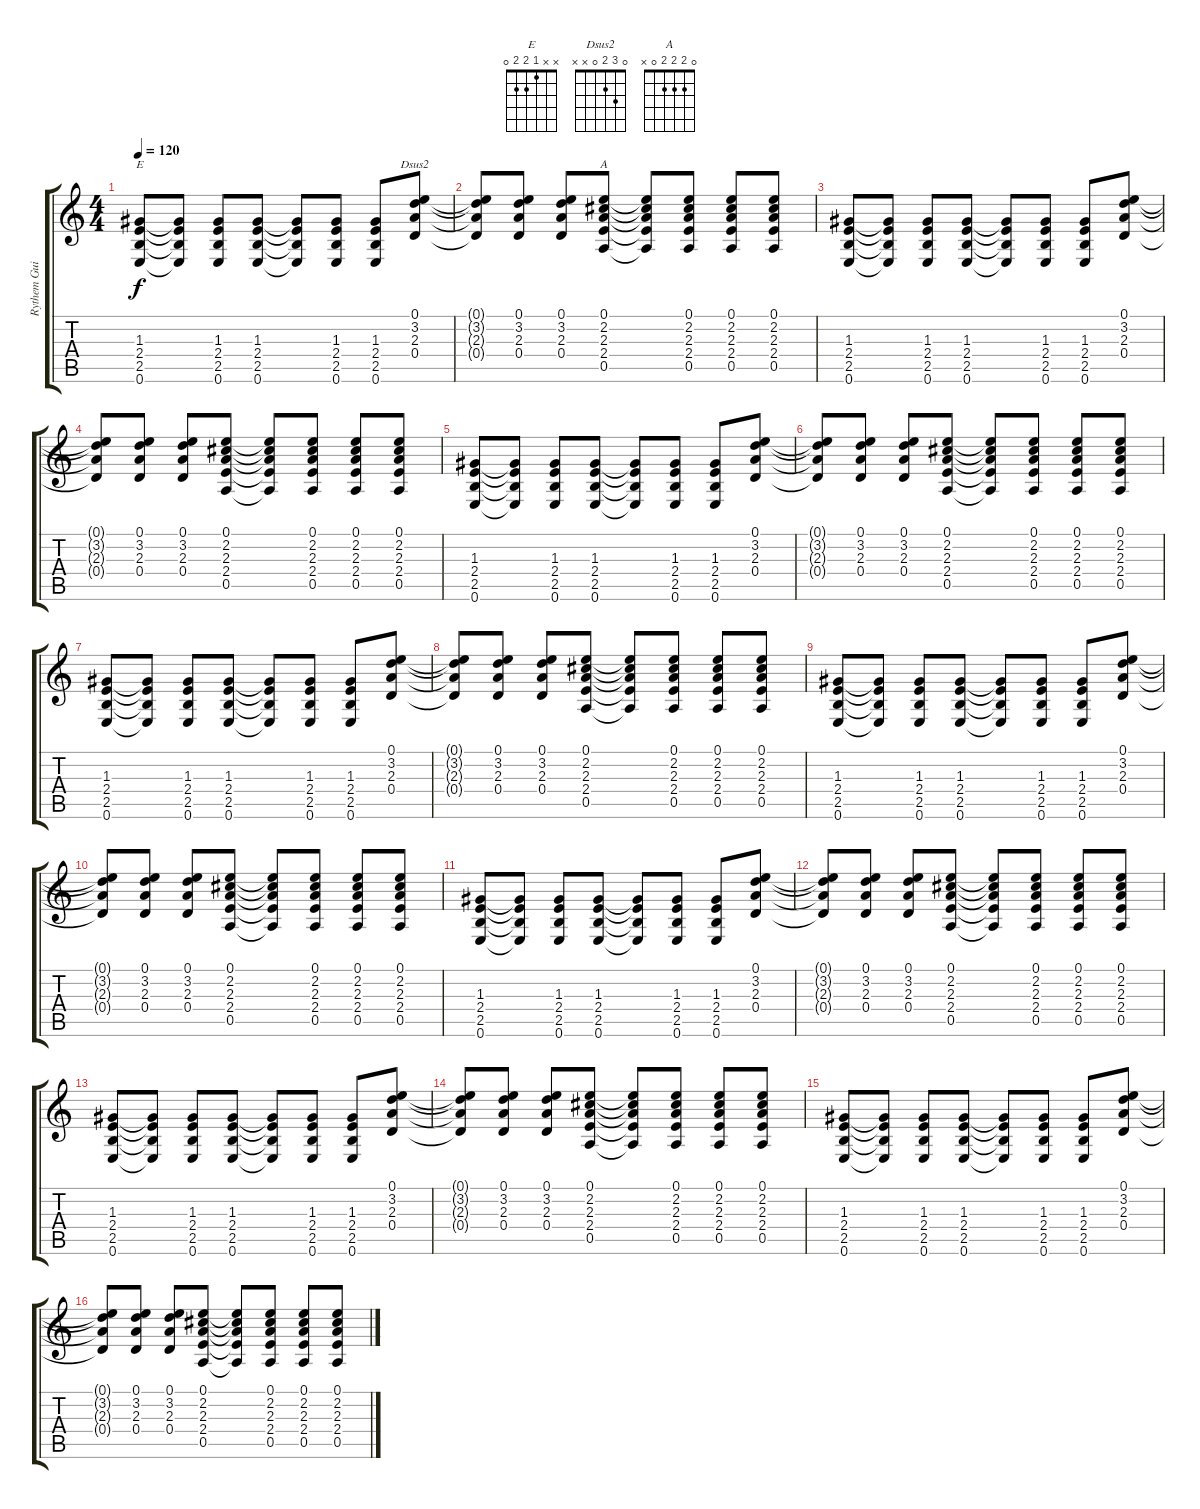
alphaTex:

\track ("Rythem Guitar" "Rythem Gui") {instrument distortionguitar}
\staff {score tabs}
\tuning (E4 B3 G3 D3 A2 E2) {hide}
\chord ("E" x x 1 2 2 0)
\chord ("Dsus2" 0 3 2 0 x x)
\chord ("A" 0 2 2 2 0 x)
\ts (4 4)
\tempo 120
\clef g2
\ks c
(1.3 2.4 2.5 0.6).8{ch "E" dy f} (1.3{t} 2.4{t} 2.5{t} 0.6{t}).8 (1.3 2.4 2.5 0.6).8 (1.3 2.4 2.5 0.6).8 (1.3{t} 2.4{t} 2.5{t} 0.6{t}).8 (1.3 2.4 2.5 0.6).8 (1.3 2.4 2.5 0.6).8 (0.1 3.2 2.3 0.4).8{ch "Dsus2"} |
(0.1{t} 3.2{t} 2.3{t} 0.4{t}).8 (0.1 3.2 2.3 0.4).8 (0.1 3.2 2.3 0.4).8 (0.1 2.2 2.3 2.4 0.5).8{ch "A"} (0.1{t} 2.2{t} 2.3{t} 2.4{t} 0.5{t}).8 (0.1 2.2 2.3 2.4 0.5).8 (0.1 2.2 2.3 2.4 0.5).8 (0.1 2.2 2.3 2.4 0.5).8 |
(1.3 2.4 2.5 0.6).8 (1.3{t} 2.4{t} 2.5{t} 0.6{t}).8 (1.3 2.4 2.5 0.6).8 (1.3 2.4 2.5 0.6).8 (1.3{t} 2.4{t} 2.5{t} 0.6{t}).8 (1.3 2.4 2.5 0.6).8 (1.3 2.4 2.5 0.6).8 (0.1 3.2 2.3 0.4).8 |
(0.1{t} 3.2{t} 2.3{t} 0.4{t}).8 (0.1 3.2 2.3 0.4).8 (0.1 3.2 2.3 0.4).8 (0.1 2.2 2.3 2.4 0.5).8 (0.1{t} 2.2{t} 2.3{t} 2.4{t} 0.5{t}).8 (0.1 2.2 2.3 2.4 0.5).8 (0.1 2.2 2.3 2.4 0.5).8 (0.1 2.2 2.3 2.4 0.5).8 |
(1.3 2.4 2.5 0.6).8 (1.3{t} 2.4{t} 2.5{t} 0.6{t}).8 (1.3 2.4 2.5 0.6).8 (1.3 2.4 2.5 0.6).8 (1.3{t} 2.4{t} 2.5{t} 0.6{t}).8 (1.3 2.4 2.5 0.6).8 (1.3 2.4 2.5 0.6).8 (0.1 3.2 2.3 0.4).8 |
(0.1{t} 3.2{t} 2.3{t} 0.4{t}).8 (0.1 3.2 2.3 0.4).8 (0.1 3.2 2.3 0.4).8 (0.1 2.2 2.3 2.4 0.5).8 (0.1{t} 2.2{t} 2.3{t} 2.4{t} 0.5{t}).8 (0.1 2.2 2.3 2.4 0.5).8 (0.1 2.2 2.3 2.4 0.5).8 (0.1 2.2 2.3 2.4 0.5).8 |
(1.3 2.4 2.5 0.6).8 (1.3{t} 2.4{t} 2.5{t} 0.6{t}).8 (1.3 2.4 2.5 0.6).8 (1.3 2.4 2.5 0.6).8 (1.3{t} 2.4{t} 2.5{t} 0.6{t}).8 (1.3 2.4 2.5 0.6).8 (1.3 2.4 2.5 0.6).8 (0.1 3.2 2.3 0.4).8 |
(0.1{t} 3.2{t} 2.3{t} 0.4{t}).8 (0.1 3.2 2.3 0.4).8 (0.1 3.2 2.3 0.4).8 (0.1 2.2 2.3 2.4 0.5).8 (0.1{t} 2.2{t} 2.3{t} 2.4{t} 0.5{t}).8 (0.1 2.2 2.3 2.4 0.5).8 (0.1 2.2 2.3 2.4 0.5).8 (0.1 2.2 2.3 2.4 0.5).8 |
(1.3 2.4 2.5 0.6).8 (1.3{t} 2.4{t} 2.5{t} 0.6{t}).8 (1.3 2.4 2.5 0.6).8 (1.3 2.4 2.5 0.6).8 (1.3{t} 2.4{t} 2.5{t} 0.6{t}).8 (1.3 2.4 2.5 0.6).8 (1.3 2.4 2.5 0.6).8 (0.1 3.2 2.3 0.4).8 |
(0.1{t} 3.2{t} 2.3{t} 0.4{t}).8 (0.1 3.2 2.3 0.4).8 (0.1 3.2 2.3 0.4).8 (0.1 2.2 2.3 2.4 0.5).8 (0.1{t} 2.2{t} 2.3{t} 2.4{t} 0.5{t}).8 (0.1 2.2 2.3 2.4 0.5).8 (0.1 2.2 2.3 2.4 0.5).8 (0.1 2.2 2.3 2.4 0.5).8 |
(1.3 2.4 2.5 0.6).8 (1.3{t} 2.4{t} 2.5{t} 0.6{t}).8 (1.3 2.4 2.5 0.6).8 (1.3 2.4 2.5 0.6).8 (1.3{t} 2.4{t} 2.5{t} 0.6{t}).8 (1.3 2.4 2.5 0.6).8 (1.3 2.4 2.5 0.6).8 (0.1 3.2 2.3 0.4).8 |
(0.1{t} 3.2{t} 2.3{t} 0.4{t}).8 (0.1 3.2 2.3 0.4).8 (0.1 3.2 2.3 0.4).8 (0.1 2.2 2.3 2.4 0.5).8 (0.1{t} 2.2{t} 2.3{t} 2.4{t} 0.5{t}).8 (0.1 2.2 2.3 2.4 0.5).8 (0.1 2.2 2.3 2.4 0.5).8 (0.1 2.2 2.3 2.4 0.5).8 |
(1.3 2.4 2.5 0.6).8 (1.3{t} 2.4{t} 2.5{t} 0.6{t}).8 (1.3 2.4 2.5 0.6).8 (1.3 2.4 2.5 0.6).8 (1.3{t} 2.4{t} 2.5{t} 0.6{t}).8 (1.3 2.4 2.5 0.6).8 (1.3 2.4 2.5 0.6).8 (0.1 3.2 2.3 0.4).8 |
(0.1{t} 3.2{t} 2.3{t} 0.4{t}).8 (0.1 3.2 2.3 0.4).8 (0.1 3.2 2.3 0.4).8 (0.1 2.2 2.3 2.4 0.5).8 (0.1{t} 2.2{t} 2.3{t} 2.4{t} 0.5{t}).8 (0.1 2.2 2.3 2.4 0.5).8 (0.1 2.2 2.3 2.4 0.5).8 (0.1 2.2 2.3 2.4 0.5).8 |
(1.3 2.4 2.5 0.6).8 (1.3{t} 2.4{t} 2.5{t} 0.6{t}).8 (1.3 2.4 2.5 0.6).8 (1.3 2.4 2.5 0.6).8 (1.3{t} 2.4{t} 2.5{t} 0.6{t}).8 (1.3 2.4 2.5 0.6).8 (1.3 2.4 2.5 0.6).8 (0.1 3.2 2.3 0.4).8 |
(0.1{t} 3.2{t} 2.3{t} 0.4{t}).8 (0.1 3.2 2.3 0.4).8 (0.1 3.2 2.3 0.4).8 (0.1 2.2 2.3 2.4 0.5).8 (0.1{t} 2.2{t} 2.3{t} 2.4{t} 0.5{t}).8 (0.1 2.2 2.3 2.4 0.5).8 (0.1 2.2 2.3 2.4 0.5).8 (0.1 2.2 2.3 2.4 0.5).8
